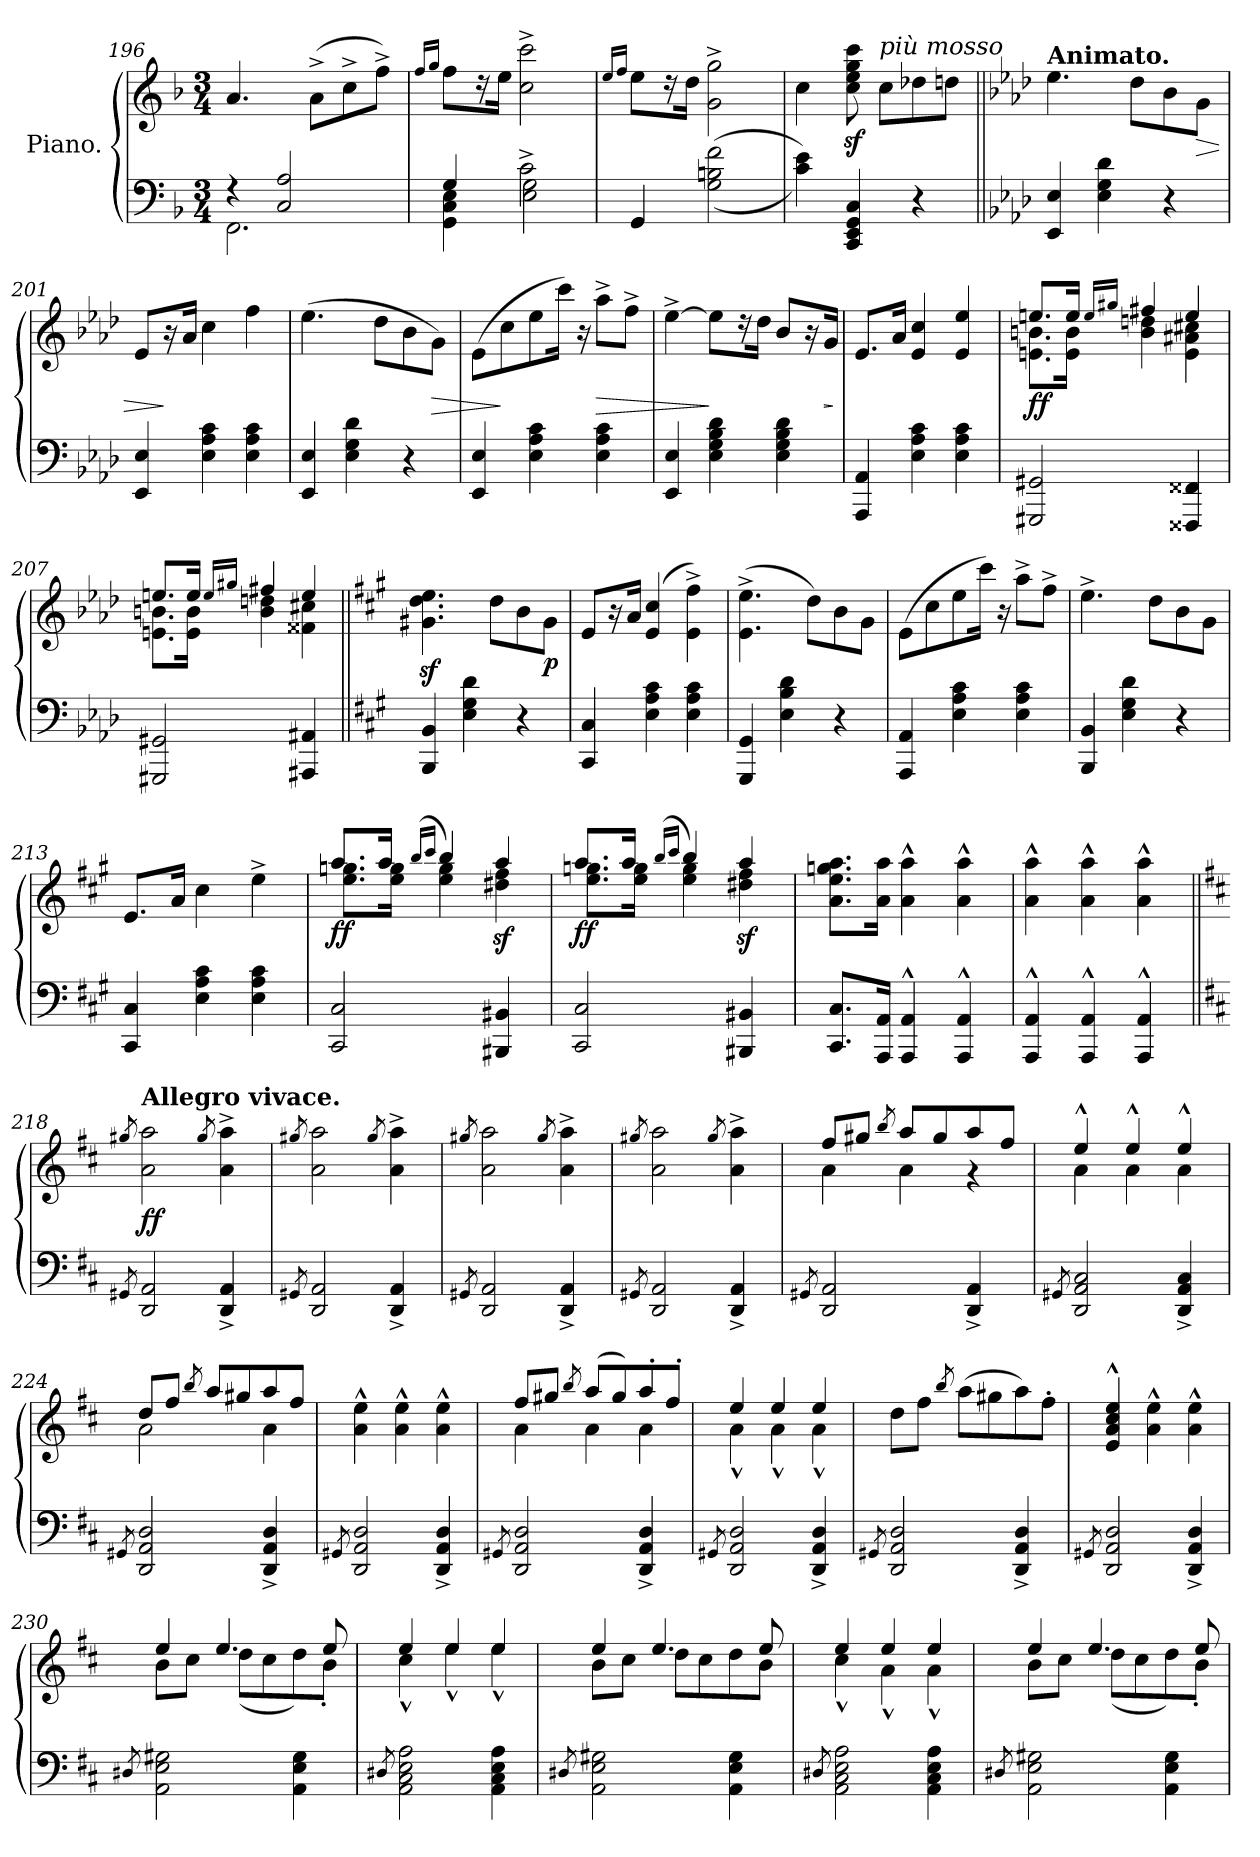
**kern	**kern	**dynam
*part2	*part1	*part1
*staff2	*staff1	*staff1
*I"Piano.	*I"Piano.	*
*clefF4	*clefG2	*
*k[b-]	*k[b-]	*
*M3/4	*M3/4	*
=196	=196	=196
*^	*	*
4r	2.FF\	4.a/	.
2C/ 2A/	.	.	.
.	.	(>8a^>\L	.
.	.	8cc^>\	.
.	.	8ff^>\J)	.
=197	=197	=197	=197
.	.	16qqff/LL	.
.	.	16qqgg/JJ	.
4G/	4GG\ 4C\ 4E\	8ff\L	.
.	.	16r	.
.	.	16ee\Jk	.
2c^>\	2E\ 2G\	2cc^>\ 2ccc^>\	.
*v	*v	*	*
=198	=198	=198
.	16qqee/LL	.
.	16qqff/JJ	.
4GG/	8ee\L	.
.	16r	.
.	16dd\Jk	.
(>(<2G\ 2Bn\ 2f\	2g^>\ 2gg^>\	.
=199	=199	=199
4c\ 4e\))	4cc\	.
4CC/ 4EE/ 4GG/ 4C/	8ccz\ 8eez\ 8ggz\ 8cccz\	.
!	!LO:TX:a:i:t=più mosso	!
.	8cc\L	.
4r	8dd-X\	.
.	8ddn\J	.
=200||	=200||	=200||
*k[b-e-a-d-]	*k[b-e-a-d-]	*
!	!LO:TX:a:B:t=Animato.	!
4EE-/ 4E-/	4.ee-\	.
4E-\ 4G\ 4d-\	.	.
.	8dd-\L	.
4r	8b-\	.
!	!	!LO:HP:b
.	8g\J	>
=201	=201	=201
4EE-/ 4E-/	8e-/L	.
.	16r	]
.	16a-/Jk	.
4E-\ 4A-\ 4c\	4cc\	.
4E-\ 4A-\ 4c\	4ff\	.
=202	=202	=202
4EE-/ 4E-/	(>4.ee-\	.
4E-\ 4G\ 4d-\	.	.
.	8dd-\L	.
4r	8b-\	.
!	!	!LO:HP:b
.	8g\J)	>
=203	=203	=203
4EE-/ 4E-/	(>8e-\L	.
.	8cc\	]
4E-\ 4A-\ 4c\	8ee-\	.
.	16ccc\Jk)	.
.	16r	.
!	!	!LO:HP:b
4E-\ 4A-\ 4c\	8aa-^>\L	>
.	8ff^>\J	.
=204	=204	=204
4EE-/ 4E-/	[4ee-^>\	.
4E-\ 4G\ 4B-\ 4d-\	8ee-\L]	]
.	16r	.
.	16dd-\Jk	.
4E-\ 4G\ 4B-\ 4d-\	8b-/L	.
.	16r	.
!	!	!LO:HP:b
.	16g/Jk	>
.	.	]
=205	=205	=205
4AAA-/ 4AA-/	8.e-/L	.
.	16a-/Jk	.
4E-\ 4A-\ 4c\	4e-/ 4cc/	.
4E-\ 4A-\ 4c\	4e-/ 4ee-/	.
=206	=206	=206
*	*^	*
2GGG#X/ 2GG#X/	8.een/L	8.en\ 8.bn\L	ff
.	16ee/Jk	16e\ 16b\Jk	.
.	16qqee/LL	.	.
.	16qqgg#X/JJ	.	.
.	4ff#X/	4b\ 4ddn\	.
4FFF##X/ 4FF##X/	4ee/	4e\ 4a#X\ 4cc#X\	.
=207	=207	=207	=207
2GGG#X/ 2GG#X/	8.een/L	8.en\ 8.bn\L	.
.	16ee/Jk	16e\ 16b\Jk	.
.	16qqee/LL	.	.
.	16qqgg#X/JJ	.	.
.	4ff#X/	4b\ 4ddn\	.
4AAA#X/ 4AA#X/	4ee/	4f##X\ 4cc#X\	.
*	*v	*v	*
=208||	=208||	=208||
*k[f#c#g#]	*k[f#c#g#]	*
4BBB/ 4BB/	4.g#Xz\ 4.ddz\ 4.eez\	.
4E\ 4G#\ 4d\	.	.
.	8dd\L	.
4r	8b\	.
.	8g#\J	p
=209	=209	=209
4CC#/ 4C#/	8e/L	.
.	16r	.
.	16a/Jk	.
4E\ 4A\ 4c#\	(>4e/ 4cc#/	.
4E\ 4A\ 4c#\	4e^>\ 4ff#^>\)	.
=210	=210	=210
4GGG#/ 4GG#/	(>4.e^>\ 4.ee^>\	.
4E\ 4B\ 4d\	.	.
.	8dd\L)	.
4r	8b\	.
.	8g#\J	.
=211	=211	=211
4AAA/ 4AA/	(>8e\L	.
.	8cc#\	.
4E\ 4A\ 4c#\	8ee\	.
.	16ccc#\Jk)	.
.	16r	.
4E\ 4A\ 4c#\	8aa^>\L	.
.	8ff#^>\J	.
=212	=212	=212
4BBB/ 4BB/	4.ee^>\	.
4E\ 4G#\ 4d\	.	.
.	8dd\L	.
4r	8b\	.
.	8g#\J	.
=213	=213	=213
4CC#/ 4C#/	8.e/L	.
.	16a/Jk	.
4E\ 4A\ 4c#\	4cc#\	.
4E\ 4A\ 4c#\	4ee^>\	.
=214	=214	=214
*	*^	*
2CC#/ 2C#/	8.aa/L	8.ee\ 8.ggn\L	ff
.	16aa/Jk	16ee\ 16gg\Jk	.
.	(<16qqbb/LL	.	.
.	16qqccc#/JJ	.	.
.	4bb/)	4ee\ 4gg\	.
4BBB#X/ 4BB#X/	4aa/	4dd#Xz\ 4ff#z\	.
=215	=215	=215	=215
2CC#/ 2C#/	8.aa/L	8.ee\ 8.ggn\L	ff
.	16aa/Jk	16ee\ 16gg\Jk	.
.	(<16qqbb/LL	.	.
.	16qqccc#/JJ	.	.
.	4bb/)	4ee\ 4gg\	.
4BBB#X/ 4BB#X/	4aa/	4dd#Xz\ 4ff#z\	.
=216	=216	=216	=216
!	!LO:TX:b:i:t=ritenuto e pesante	!	!
*	*v	*v	*
8.CC#/ 8.C#/L	8.a\ 8.ee\ 8.ggn\ 8.aa\L	.
16AAA/ 16AA/Jk	16a\ 16aa\Jk	.
4AAA^^>/ 4AA^^>/	4a^^>\ 4aa^^>\	.
4AAA^^>/ 4AA^^>/	4a^^>\ 4aa^^>\	.
=217	=217	=217
4AAA^^>/ 4AA^^>/	4a^^>\ 4aa^^>\	.
4AAA^^>/ 4AA^^>/	4a^^>\ 4aa^^>\	.
4AAA^^>/ 4AA^^>/	4a^^>\ 4aa^^>\	.
=218||	=218||	=218||
*k[f#c#]	*k[f#c#]	*
8qGG#X/	8qgg#X/	.
!	!LO:TX:a:B:t=Allegro vivace.	!
2DD/ 2AA/	2a\ 2aa\	ff
.	8qgg#/	.
4DD^>/ 4AA^>/	4a^<\ 4aa^<\	.
=219	=219	=219
8qGG#X/	8qgg#X/	.
2DD/ 2AA/	2a\ 2aa\	.
.	8qgg#/	.
4DD^>/ 4AA^>/	4a^<\ 4aa^<\	.
=220	=220	=220
8qGG#X/	8qgg#X/	.
2DD/ 2AA/	2a\ 2aa\	.
.	8qgg#/	.
4DD^>/ 4AA^>/	4a^<\ 4aa^<\	.
=221	=221	=221
8qGG#X/	8qgg#X/	.
2DD/ 2AA/	2a\ 2aa\	.
.	8qgg#/	.
4DD^>/ 4AA^>/	4a^<\ 4aa^<\	.
=222	=222	=222
8qGG#X/	.	.
*	*^	*
2DD/ 2AA/	8ff#/L	4a\	.
.	8gg#X/J	.	.
.	8qbb/	.	.
.	8aa/L	4a\	.
.	8gg#/	.	.
4DD^>/ 4AA^>/	8aa/	4r	.
.	8ff#/J	.	.
=223	=223	=223	=223
8qGG#X/	.	.	.
2DD/ 2AA/ 2C#/	4ee^^>/	4a\	.
.	4ee^^>/	4a\	.
4DD^>/ 4AA^>/ 4C#^>/	4ee^^>/	4a\	.
=224	=224	=224	=224
8qGG#X/	.	.	.
2DD/ 2AA/ 2D/	8dd/L	2a\	.
.	8ff#/J	.	.
.	8qbb/	.	.
.	8aa/L	.	.
.	8gg#X/	.	.
4DD^>/ 4AA^>/ 4D^>/	8aa/	4a\	.
.	8ff#/J	.	.
*	*v	*v	*
=225	=225	=225
8qGG#X/	.	.
2DD/ 2AA/ 2D/	4a^^>\ 4ee^^>\	.
.	4a^^>\ 4ee^^>\	.
4DD^>/ 4AA^>/ 4D^>/	4a^^>\ 4ee^^>\	.
=226	=226	=226
8qGG#X/	.	.
*	*^	*
2DD/ 2AA/ 2D/	8ff#/L	4a\	.
.	8gg#X/J	.	.
.	8qbb/	.	.
.	(>8aa/L	4a\	.
.	8gg#/)	.	.
4DD^>/ 4AA^>/ 4D^>/	8aa'>/	4a\	.
.	8ff#'>/J	.	.
=227	=227	=227	=227
8qGG#X/	.	.	.
2DD/ 2AA/ 2D/	4ee/	4a^^<\	.
.	4ee/	4a^^<\	.
4DD^>/ 4AA^>/ 4D^>/	4ee/	4a^^<\	.
*	*v	*v	*
=228	=228	=228
8qGG#X/	.	.
2DD/ 2AA/ 2D/	8dd\L	.
.	8ff#\J	.
.	8qbb/	.
.	(>8aa\L	.
.	8gg#X\	.
4DD^>/ 4AA^>/ 4D^>/	8aa\)	.
.	8ff#'>\J	.
=229	=229	=229
8qGG#X/	.	.
2DD/ 2AA/ 2D/	4e^^>/ 4a^^>/ 4cc#^^>/ 4ee^^>/	.
.	4a^^>\ 4ee^^>\	.
4DD^>/ 4AA^>/ 4D^>/	4a^^>\ 4ee^^>\	.
=230	=230	=230
8qD#X/	.	.
*	*^	*
2AA\ 2E\ 2G#X\	4ee/	8b\L	.
.	.	8cc#\J	.
.	4.ee/	(<8dd\L	.
.	.	8cc#\	.
4AA\ 4E\ 4G#\	.	8dd\)	.
.	8ee/	8b'<\J	.
=231	=231	=231	=231
8qD#X/	.	.	.
2AA\ 2C#\ 2E\ 2A\	4ee/	4cc#^^<\	.
.	4ee/	4ee^^<\	.
4AA\ 4C#\ 4E\ 4A\	4ee/	4ee^^<\	.
=232	=232	=232	=232
8qD#X/	.	.	.
2AA\ 2E\ 2G#X\	4ee/	8b\L	.
.	.	8cc#\J	.
.	4.ee/	8dd\L	.
.	.	8cc#\	.
4AA\ 4E\ 4G#\	.	8dd\	.
.	8ee/	8b\J	.
=233	=233	=233	=233
8qD#X/	.	.	.
2AA\ 2C#\ 2E\ 2A\	4ee/	4cc#^^<\	.
.	4ee/	4a^^<\	.
4AA\ 4C#\ 4E\ 4A\	4ee/	4a^^<\	.
=234	=234	=234	=234
8qD#X/	.	.	.
2AA\ 2E\ 2G#X\	4ee/	8b\L	.
.	.	8cc#\J	.
.	4.ee/	(<8dd\L	.
.	.	8cc#\	.
4AA\ 4E\ 4G#\	.	8dd\)	.
.	8ee/	8b'<\J	.
*	*v	*v	*
=	=	=
*-	*-	*-
